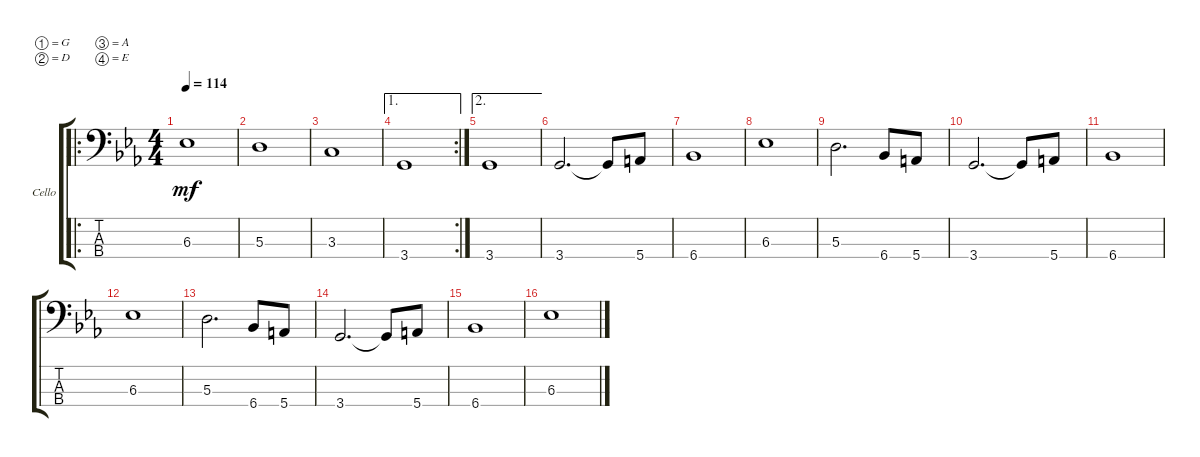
\defaultSystemsLayout 4
\bracketExtendMode groupsimilarinstruments
\firstSystemTrackNameOrientation horizontal
\otherSystemsTrackNameOrientation horizontal
\track ("Cello" "Cello") {multiBarRest instrument cello}
\staff {score tabs}
\tuning (G3 D3 A2 E2)
\ro
\ts (4 4)
\tempo 114
\clef f4
\ks cminor
6.3.1{dy mf} |
5.3.1 |
3.3.1 |
\ae 1
\rc 2
3.4.1 |
\ae 2
3.4.1 |
3.4.2{d} 3.4{t}.8 5.4.8 |
6.4.1 |
6.3.1 |
5.3.2{d} 6.4.8 5.4.8 |
3.4.2{d} 3.4{t}.8 5.4.8 |
6.4.1 |
6.3.1 |
5.3.2{d} 6.4.8 5.4.8 |
3.4.2{d} 3.4{t}.8 5.4.8 |
6.4.1 |
6.3.1
